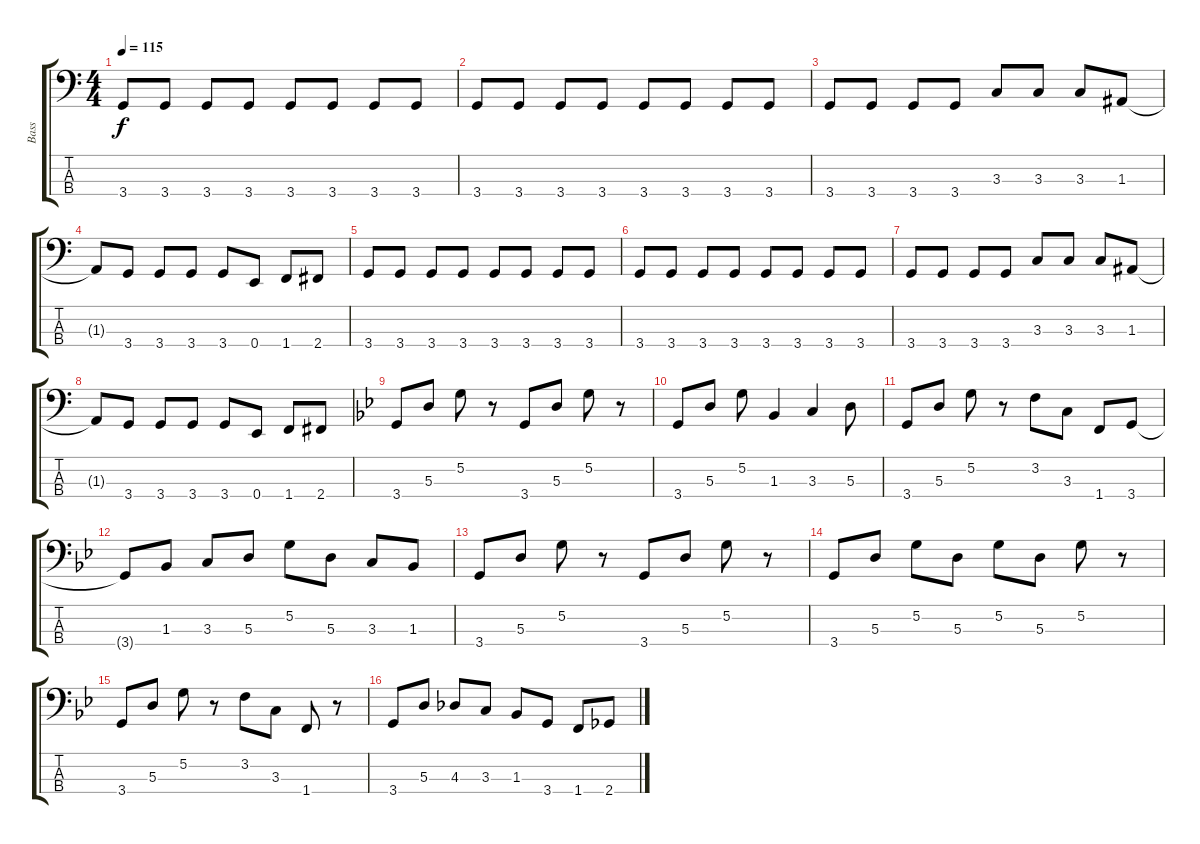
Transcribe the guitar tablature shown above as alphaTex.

\track ("Bass" "Bass") {instrument electricbassfinger}
\staff {score tabs}
\tuning (G2 D2 A1 E1) {hide}
\ts (4 4)
\tempo 115
\clef f4
\ks c
3.4.8{dy f} 3.4.8 3.4.8 3.4.8 3.4.8 3.4.8 3.4.8 3.4.8 |
3.4.8 3.4.8 3.4.8 3.4.8 3.4.8 3.4.8 3.4.8 3.4.8 |
3.4.8 3.4.8 3.4.8 3.4.8 3.3.8 3.3.8 3.3.8 1.3.8 |
1.3{t}.8 3.4.8 3.4.8 3.4.8 3.4.8 0.4.8 1.4.8 2.4.8 |
3.4.8 3.4.8 3.4.8 3.4.8 3.4.8 3.4.8 3.4.8 3.4.8 |
3.4.8 3.4.8 3.4.8 3.4.8 3.4.8 3.4.8 3.4.8 3.4.8 |
3.4.8 3.4.8 3.4.8 3.4.8 3.3.8 3.3.8 3.3.8 1.3.8 |
1.3{t}.8 3.4.8 3.4.8 3.4.8 3.4.8 0.4.8 1.4.8 2.4.8 |
\ks bb
3.4.8 5.3.8 5.2.8 r.8 3.4.8 5.3.8 5.2.8 r.8 |
3.4.8 5.3.8 5.2.8 1.3.4 3.3.4 5.3.8 |
3.4.8 5.3.8 5.2.8 r.8 3.2.8 3.3.8 1.4.8 3.4.8 |
3.4{t}.8 1.3.8 3.3.8 5.3.8 5.2.8 5.3.8 3.3.8 1.3.8 |
3.4.8 5.3.8 5.2.8 r.8 3.4.8 5.3.8 5.2.8 r.8 |
3.4.8 5.3.8 5.2.8 5.3.8 5.2.8 5.3.8 5.2.8 r.8 |
3.4.8 5.3.8 5.2.8 r.8 3.2.8 3.3.8 1.4.8 r.8 |
3.4.8 5.3.8 4.3.8 3.3.8 1.3.8 3.4.8 1.4.8 2.4.8
